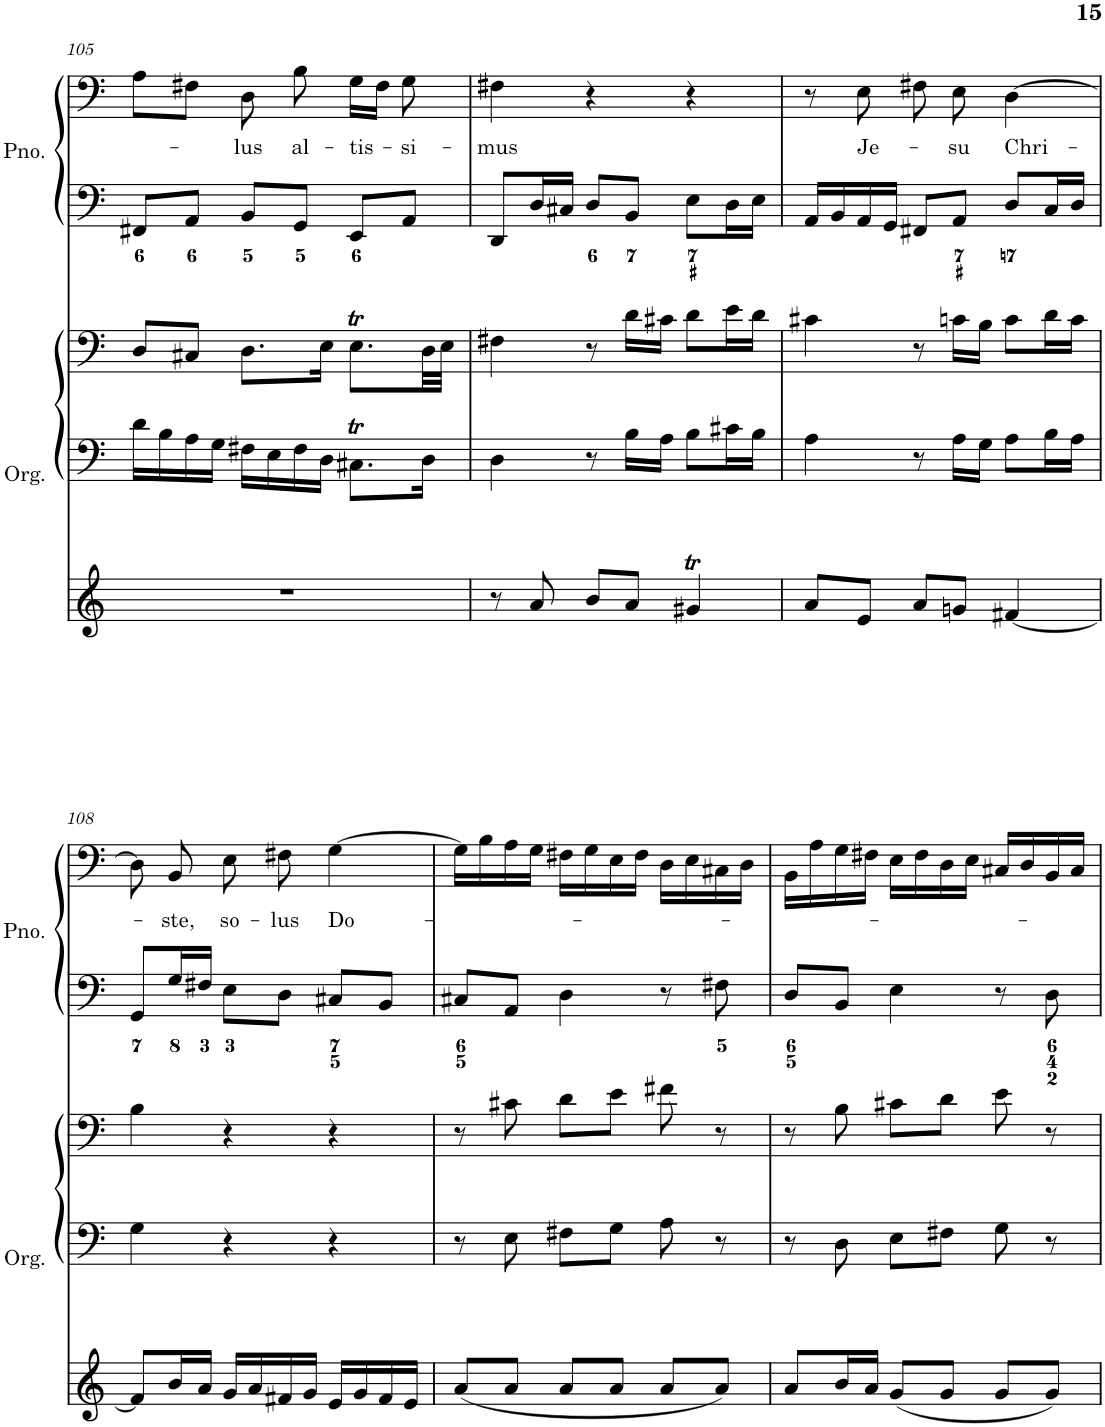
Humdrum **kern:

**kern	**kern	**kern	**kern	**kern	**text
*part2	*part2	*part2	*part1	*part1	*part1
*staff5	*staff4	*staff3	*staff2	*staff1	*staff1
*I"Organ	*	*	*I"Piano	*	*
*I'Org.	*	*	*I'Pno.	*	*
!!LO:PB:g=z
*clefG2	*clefF4	*clefF4	*clefF4	*clefF4	*
*k[]	*k[]	*k[]	*k[]	*k[]	*
*M3/4	*M3/4	*M3/4	*M3/4	*M3/4	*
=105	=105	=105	=105	=105	=105
2.r	16d'\LL	8D/L	8FF#X/L	8A\L	.
.	16B'\	.	.	.	.
.	16A'\	8C#X/J	8AA/J	8F#X\J	.
.	16G'\JJ	.	.	.	.
!	!	!	!	!	!LO:LY:b
.	16F#X'\LL	8.D\L	8BB/L	8D\	lus
.	16E'\	.	.	.	.
!	!	!	!	!	!LO:LY:b
.	16F#'\	.	8GG/J	8B\	al-
.	16D'\JJ	16E\Jk	.	.	.
!	!	!	!	!	!LO:LY:b
.	8.C#Xt\L	8.Et\L	8EE/L	16G\LL	-tis-
.	.	.	.	16F#\JJ	.
!	!	!	!	!	!LO:LY:b
.	.	.	8AA/J	8G\	-si-
.	16D\Jk	32D\LL	.	.	.
.	.	32E\JJJ	.	.	.
=106	=106	=106	=106	=106	=106
!	!	!	!	!	!LO:LY:b
8r	4D\	4F#X\	8DD/L	4F#X\	-mus
8a/	.	.	16D/L	.	.
.	.	.	16C#X/JJ	.	.
8b/L	8r	8r	8D/L	4r	.
8a/J	16B'>\LL	16d'>\LL	8BB/J	.	.
.	16A'>\JJ	16c#X'>\JJ	.	.	.
4g#Xt/	8B\L	8d\L	8E\L	4r	.
.	16c#X'>\L	16e'>\L	16D\L	.	.
.	16B'>\JJ	16d'>\JJ	16E\JJ	.	.
=107	=107	=107	=107	=107	=107
8a/L	4A\	4c#X\	16AA/LL	8r	.
.	.	.	16BB/	.	.
!	!	!	!	!	!LO:LY:b
8e/J	.	.	16AA/	8E\	Je-
.	.	.	16GG/JJ	.	.
8a/L	8r	8r	8FF#X/L	8F#X\	.
!	!	!	!	!	!LO:LY:b
8gn/J	16A'>\LL	16cn'>\LL	8AA/J	8E\	-su
.	16G'>\JJ	16B'>\JJ	.	.	.
!	!	!	!	!	!LO:LY:b
[4f#X/	8A\L	8c\L	8D/L	[4D\	Chri-
.	16B'>\L	16d'>\L	16C/L	.	.
.	16A'>\JJ	16c'>\JJ	16D/JJ	.	.
!!LO:LB:g=z
=108	=108	=108	=108	=108	=108
8f#'/L]	4G\	4B\	8GG/L	8D\]	.
!	!	!	!	!	!LO:LY:b
16b'/L	.	.	16G/L	8BB/	-ste,
16a'/JJ	.	.	16F#X/JJ	.	.
!	!	!	!	!	!LO:LY:b
16g'/LL	4r	4r	8E\L	8E\	so-
16a'/	.	.	.	.	.
!	!	!	!	!	!LO:LY:b
16f#X'/	.	.	8D\J	8F#X\	-lus
16g'/JJ	.	.	.	.	.
!	!	!	!	!	!LO:LY:b
16e'/LL	4r	4r	8C#X/L	[4G\	Do-
16g'/	.	.	.	.	.
16f#'/	.	.	8BB/J	.	.
16e'/JJ	.	.	.	.	.
=109	=109	=109	=109	=109	=109
8a/L	8r	8r	8C#X/L	16G\LL]	.
.	.	.	.	16B\	.
8a/J	8E\	8c#X\	8AA/J	16A\	.
.	.	.	.	16G\JJ	.
8a/L	8F#X\L	8d\L	4D\	16F#X\LL	.
.	.	.	.	16G\	.
8a/J	8G\J	8e\J	.	16E\	.
.	.	.	.	16F#\JJ	.
8a/L	8A\	8f#X\	8r	16D\LL	.
.	.	.	.	16E\	.
8a/J	8r	8r	8F#X\	16C#X\	.
.	.	.	.	16D\JJ	.
=110	=110	=110	=110	=110	=110
8a'/L	8r	8r	8D/L	16BB\LL	.
.	.	.	.	16A\	.
16b'/L	8D\	8B\	8BB/J	16G\	.
16a'/JJ	.	.	.	16F#X\JJ	.
8g/L	8E\L	8c#X\L	4E\	16E\LL	.
.	.	.	.	16F#\	.
8g/J	8F#X\J	8d\J	.	16D\	.
.	.	.	.	16E\JJ	.
8g/L	8G\	8e\	8r	16C#X/LL	.
.	.	.	.	16D/	.
8g/J	8r	8r	8D\	16BB/	.
.	.	.	.	16C#/JJ	.
=	=	=	=	=	=
*-	*-	*-	*-	*-	*-
